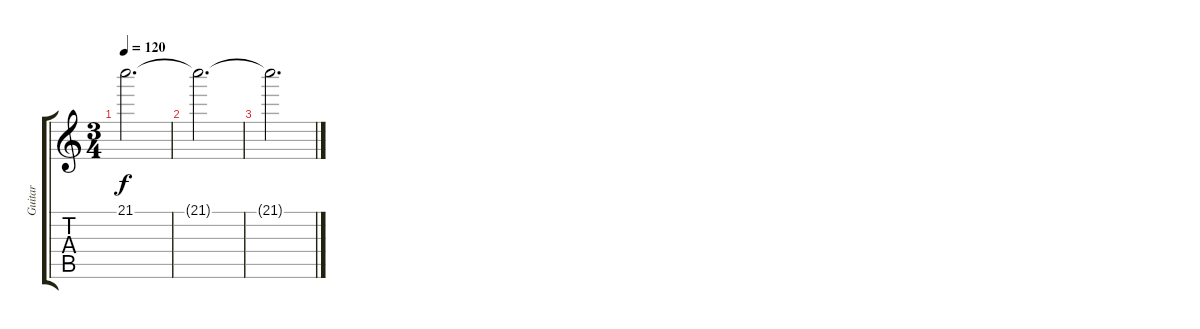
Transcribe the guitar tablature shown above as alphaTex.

\track ("Guitar" "Guitar") {instrument overdrivenguitar}
\staff {score tabs}
\tuning (Eb4 Bb3 Gb3 Db3 Ab2 Eb2) {hide}
\ts (3 4)
\tempo 120
\clef g2
\ks c
21.1{t}.2{d dy f} |
21.1{t}.2{d} |
21.1{t}.2{d}
